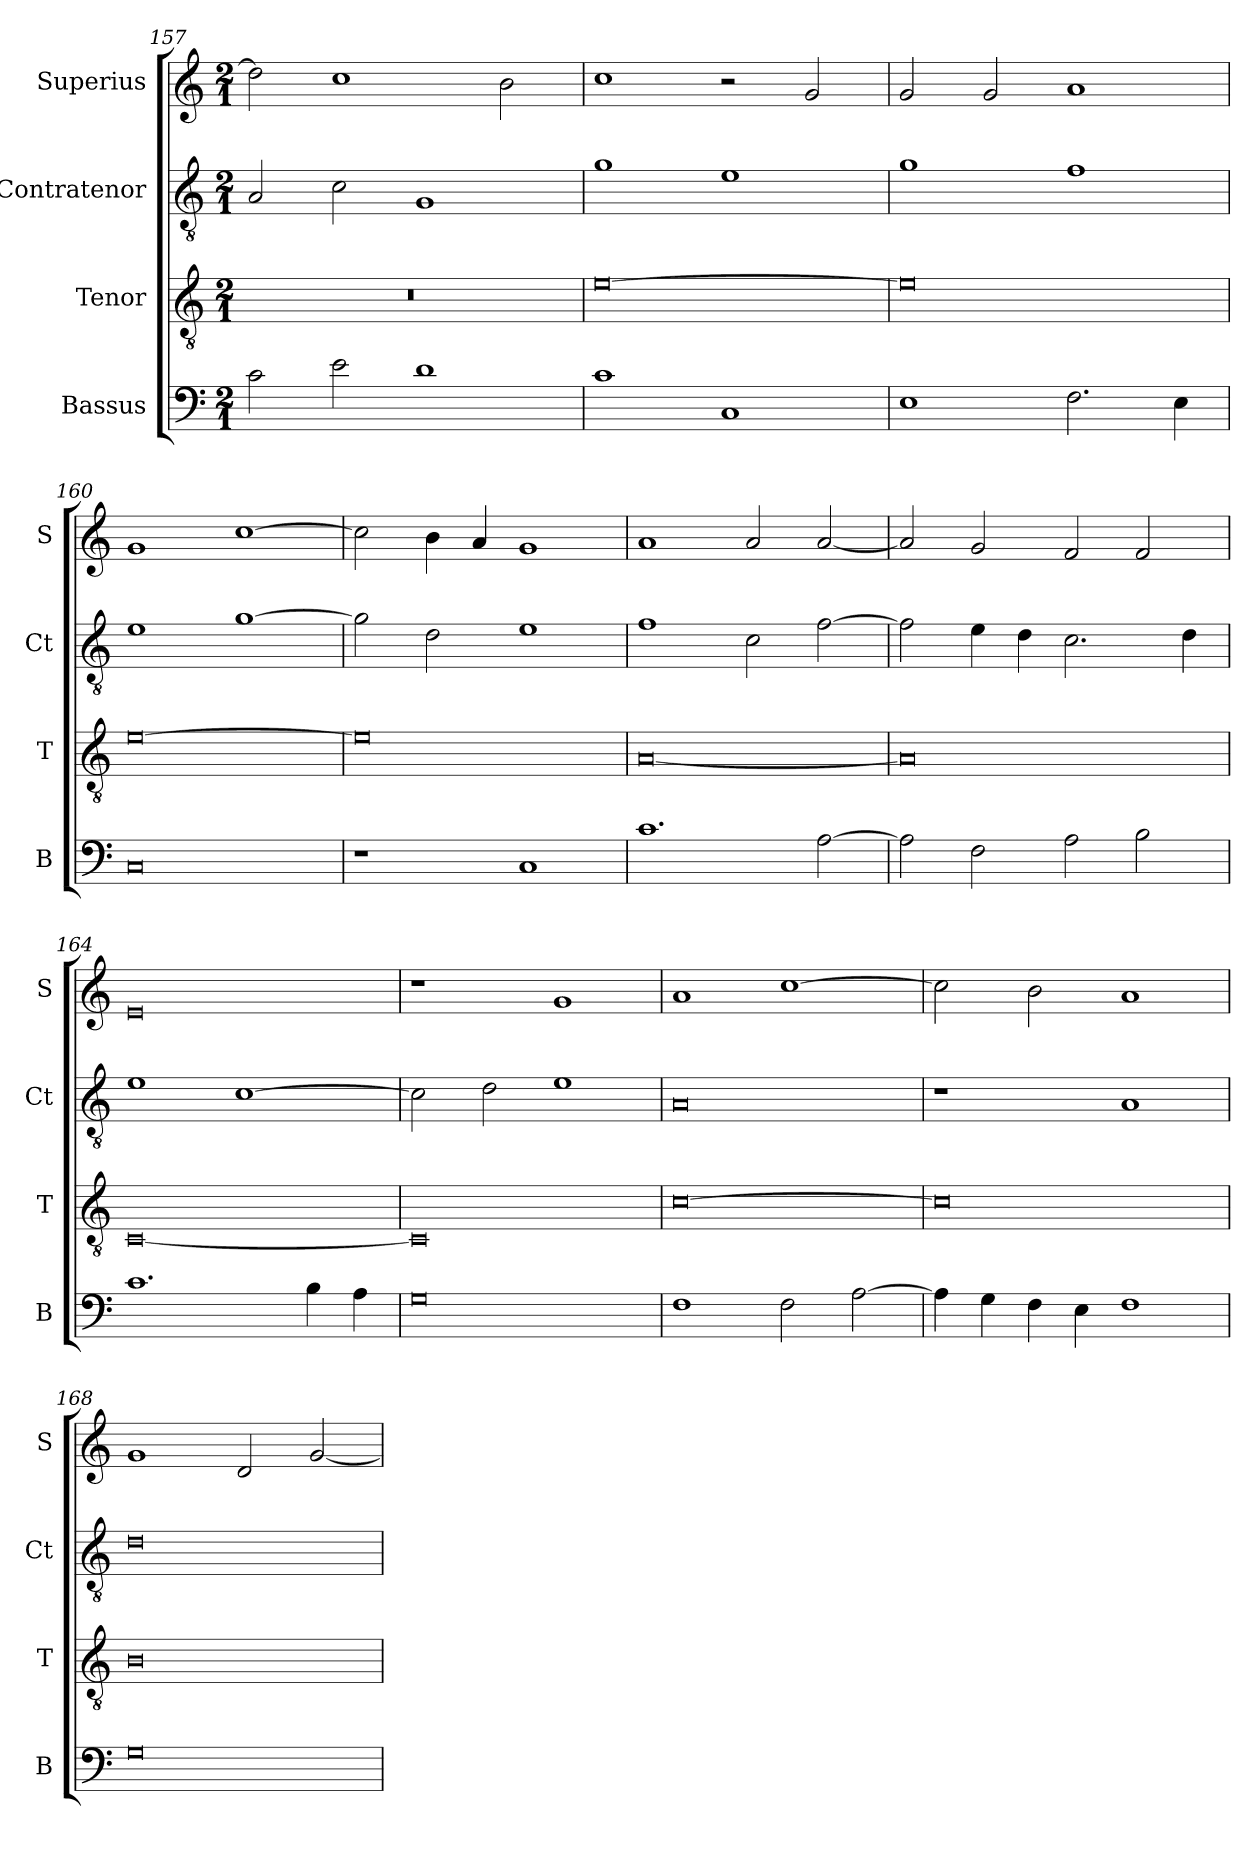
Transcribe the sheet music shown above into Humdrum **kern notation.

**kern	**kern	**kern	**kern
*part4	*part3	*part2	*part1
*staff4	*staff3	*staff2	*staff1
*I"Bassus	*I"Tenor	*I"Contratenor	*I"Superius
*I'B	*I'T	*I'Ct	*I'S
*clefF4	*clefGv2	*clefGv2	*clefG2
*k[]	*k[]	*k[]	*k[]
*M2/1	*M2/1	*M2/1	*M2/1
=157	=157	=157	=157
2c\	0r	2A/	2dd\]
2e\	.	2c\	1cc
1d	.	1G	.
.	.	.	2b\
=158	=158	=158	=158
1c	[0e	1g	1cc
1C	.	1e	2r
.	.	.	2g/
=159	=159	=159	=159
1E	0e]	1g	2g/
.	.	.	2g/
2.F\	.	1f	1a
4E\	.	.	.
=160	=160	=160	=160
0C	[0e	1e	1g
.	.	[1g	[1cc
=161	=161	=161	=161
1r	0e]	2g\]	2cc\]
.	.	2d\	4b\
.	.	.	4a/
1C	.	1e	1g
=162	=162	=162	=162
1.c	[0A	1f	1a
.	.	2c\	2a/
[2A\	.	[2f\	[2a/
=163	=163	=163	=163
2A\]	0A]	2f\]	2a/]
2F\	.	4e\	2g/
.	.	4d\	.
2A\	.	2.c\	2f/
2B\	.	.	2f/
.	.	4d\	.
=164	=164	=164	=164
1.c	[0C	1e	0e
.	.	[1c	.
4B\	.	.	.
4A\	.	.	.
=165	=165	=165	=165
0G	0C]	2c\]	1r
.	.	2d\	.
.	.	1e	1g
=166	=166	=166	=166
1F	[0c	0A	1a
2F\	.	.	[1cc
[2A\	.	.	.
=167	=167	=167	=167
4A\]	0c]	1r	2cc\]
4G\	.	.	.
4F\	.	.	2b\
4E\	.	.	.
1F	.	1A	1a
=168	=168	=168	=168
0G	0B	0d	1g
.	.	.	2d/
.	.	.	[2g/
=	=	=	=
*-	*-	*-	*-
